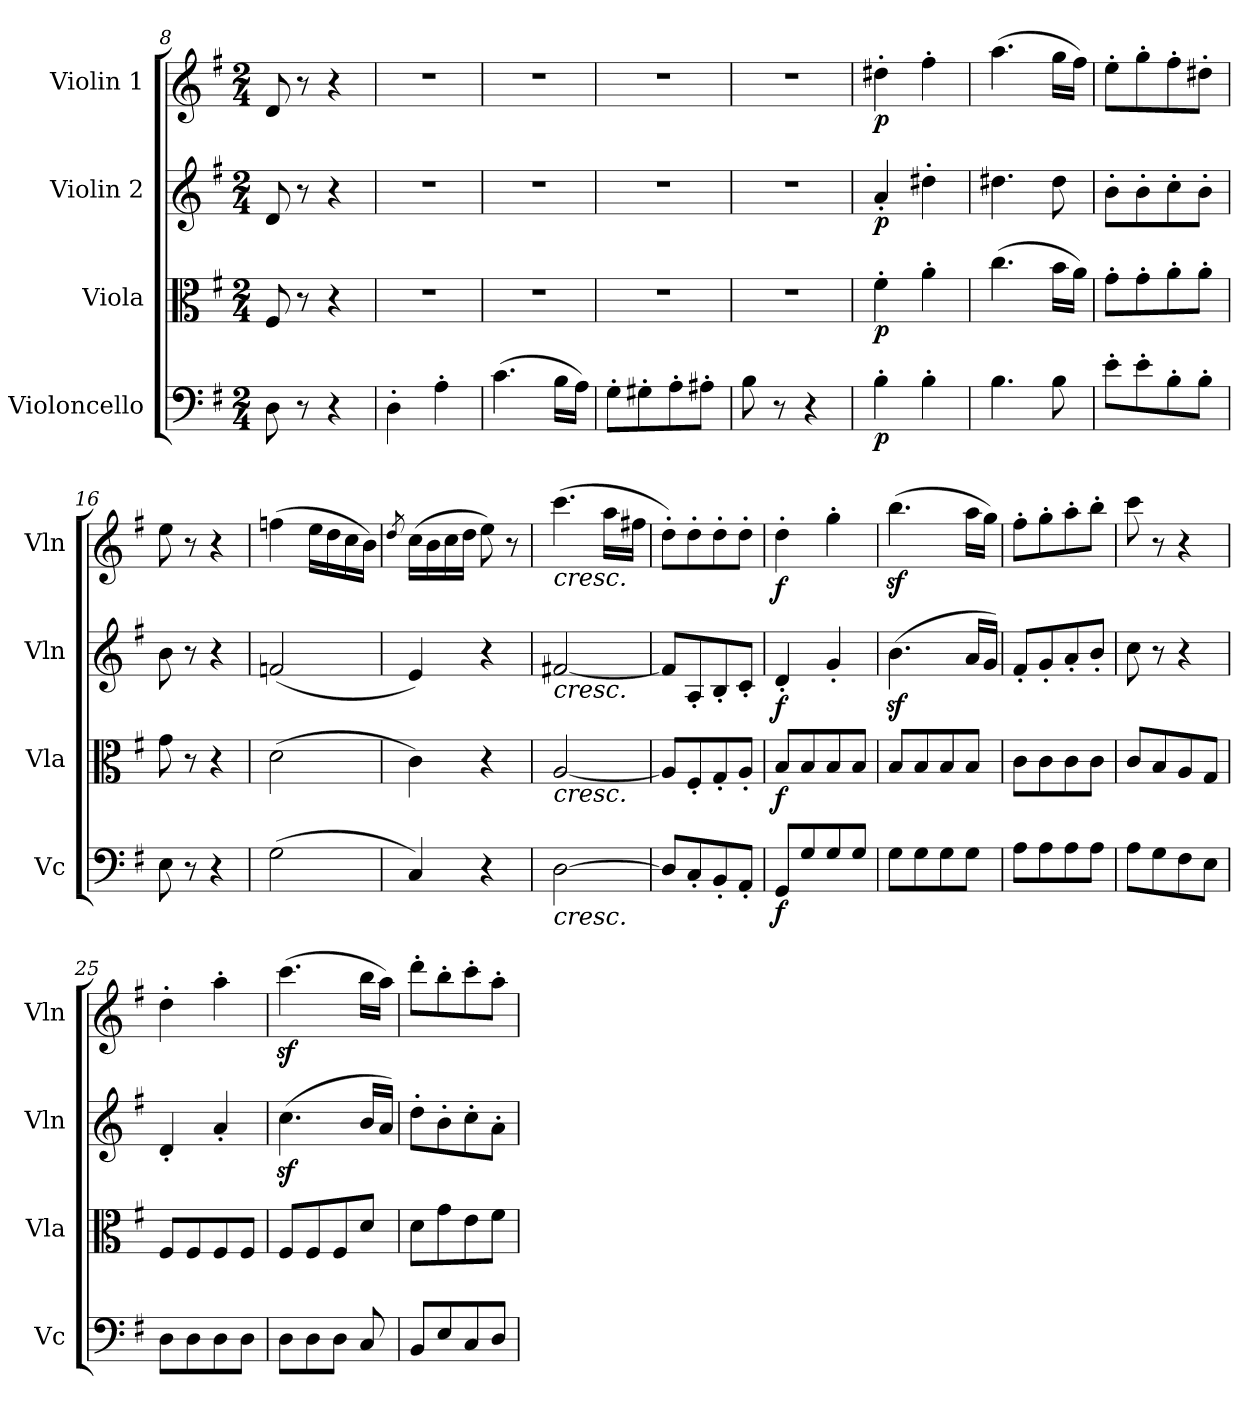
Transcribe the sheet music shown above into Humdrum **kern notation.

**kern	**dynam	**kern	**dynam	**kern	**dynam	**kern	**dynam
*part4	*part4	*part3	*part3	*part2	*part2	*part1	*part1
*staff4	*staff4	*staff3	*staff3	*staff2	*staff2	*staff1	*staff1
*I"Violoncello	*	*I"Viola	*	*I"Violin 2	*	*I"Violin 1	*
*I'Vc	*	*I'Vla	*	*I'Vln	*	*I'Vln	*
*clefF4	*	*clefC3	*	*clefG2	*	*clefG2	*
*k[f#]	*	*k[f#]	*	*k[f#]	*	*k[f#]	*
*M2/4	*	*M2/4	*	*M2/4	*	*M2/4	*
=8	=8	=8	=8	=8	=8	=8	=8
8D\	.	8F#/	.	8d/	.	8d/	.
8r	.	8r	.	8r	.	8r	.
4r	.	4r	.	4r	.	4r	.
=9	=9	=9	=9	=9	=9	=9	=9
4D'\	.	2r	.	2r	.	2r	.
4A'\	.	.	.	.	.	.	.
=10	=10	=10	=10	=10	=10	=10	=10
(4.c\	.	2r	.	2r	.	2r	.
16B\LL	.	.	.	.	.	.	.
16A\JJ)	.	.	.	.	.	.	.
=11	=11	=11	=11	=11	=11	=11	=11
8G'\L	.	2r	.	2r	.	2r	.
8G#X'\	.	.	.	.	.	.	.
8A'\	.	.	.	.	.	.	.
8A#X'\J	.	.	.	.	.	.	.
!!LO:LB:g=z
=12	=12	=12	=12	=12	=12	=12	=12
8B\	.	2r	.	2r	.	2r	.
8r	.	.	.	.	.	.	.
4r	.	.	.	.	.	.	.
=13	=13	=13	=13	=13	=13	=13	=13
!	!LO:DY:b	!	!LO:DY:b	!	!LO:DY:b	!	!LO:DY:b
4B'\	p	4f#'\	p	4a'/	p	4dd#X'\	p
4B'\	.	4a'\	.	4dd#X'\	.	4ff#'\	.
!!LO:LB:g=z
=14	=14	=14	=14	=14	=14	=14	=14
4.B\	.	(4.cc\	.	4.dd#X\	.	(4.aa\	.
8B\	.	16b\LL	.	8dd#\	.	16gg\LL	.
.	.	16a\JJ)	.	.	.	16ff#\JJ)	.
=15	=15	=15	=15	=15	=15	=15	=15
8e'\L	.	8g'\L	.	8b'\L	.	8ee'\L	.
8e'\	.	8g'\	.	8b'\	.	8gg'\	.
8B'\	.	8a'\	.	8cc'\	.	8ff#'\	.
8B'\J	.	8a'\J	.	8b'\J	.	8dd#X'\J	.
=16	=16	=16	=16	=16	=16	=16	=16
8E\	.	8g\	.	8b\	.	8ee\	.
8r	.	8r	.	8r	.	8r	.
4r	.	4r	.	4r	.	4r	.
=17	=17	=17	=17	=17	=17	=17	=17
(2G\	.	(2d\	.	(2fn/	.	(4ffn\	.
.	.	.	.	.	.	16ee\LL	.
.	.	.	.	.	.	16dd\	.
.	.	.	.	.	.	16cc\	.
.	.	.	.	.	.	16b\JJ)	.
=18	=18	=18	=18	=18	=18	=18	=18
.	.	.	.	.	.	8qdd/	.
4C/)	.	4c\)	.	4e/)	.	(16cc\LL	.
.	.	.	.	.	.	16b\	.
.	.	.	.	.	.	16cc\	.
.	.	.	.	.	.	16dd\JJ	.
4r	.	4r	.	4r	.	8ee\)	.
.	.	.	.	.	.	8r	.
=19	=19	=19	=19	=19	=19	=19	=19
!	!	!	!	!	!	!LO:TX:b:i:t=cresc.	!
!	!	!	!	!LO:TX:b:i:t=cresc.	!	!	!
!	!	!LO:TX:b:i:t=cresc.	!	!	!	!	!
!LO:TX:b:i:t=cresc.	!	!	!	!	!	!	!
[2D\	.	[2A/	.	[2f#X/	.	(4.ccc\	.
.	.	.	.	.	.	16aa\LL	.
.	.	.	.	.	.	16ff#X\JJ	.
=20	=20	=20	=20	=20	=20	=20	=20
8D/L]	.	8A/L]	.	8f#/L]	.	8dd'\L)	.
8C'/	.	8F#'/	.	8A'/	.	8dd'\	.
8BB'/	.	8G'/	.	8B'/	.	8dd'\	.
8AA'/J	.	8A'/J	.	8c'/J	.	8dd'\J	.
=21	=21	=21	=21	=21	=21	=21	=21
!	!LO:DY:b	!	!LO:DY:b	!	!LO:DY:b	!	!LO:DY:b
8GG/L	f	8B/L	f	4d'/	f	4dd'\	f
8G/	.	8B/	.	.	.	.	.
8G/	.	8B/	.	4g'/	.	4gg'\	.
8G/J	.	8B/J	.	.	.	.	.
=22	=22	=22	=22	=22	=22	=22	=22
8G\L	.	8B/L	.	(4.bz<\	.	(4.bbz<\	.
8G\	.	8B/	.	.	.	.	.
8G\	.	8B/	.	.	.	.	.
8G\J	.	8B/J	.	16a/LL	.	16aa\LL	.
.	.	.	.	16g/JJ)	.	16gg\JJ)	.
!!LO:LB:g=z
=23	=23	=23	=23	=23	=23	=23	=23
8A\L	.	8c\L	.	8f#'/L	.	8ff#'\L	.
8A\	.	8c\	.	8g'/	.	8gg'\	.
8A\	.	8c\	.	8a'/	.	8aa'\	.
8A\J	.	8c\J	.	8b'/J	.	8bb'\J	.
=24	=24	=24	=24	=24	=24	=24	=24
8A\L	.	8c/L	.	8cc\	.	8ccc\	.
8G\	.	8B/	.	8r	.	8r	.
8F#\	.	8A/	.	4r	.	4r	.
8E\J	.	8G/J	.	.	.	.	.
!!LO:LB:g=z
=25	=25	=25	=25	=25	=25	=25	=25
8D\L	.	8F#/L	.	4d'/	.	4dd'\	.
8D\	.	8F#/	.	.	.	.	.
8D\	.	8F#/	.	4a'/	.	4aa'\	.
8D\J	.	8F#/J	.	.	.	.	.
=26	=26	=26	=26	=26	=26	=26	=26
8D\L	.	8F#/L	.	(4.ccz<\	.	(4.cccz<\	.
8D\	.	8F#/	.	.	.	.	.
8D\J	.	8F#/	.	.	.	.	.
8C/	.	8d/J	.	16b/LL	.	16bb\LL	.
.	.	.	.	16a/JJ)	.	16aa\JJ)	.
=27	=27	=27	=27	=27	=27	=27	=27
8BB/L	.	8d\L	.	8dd'\L	.	8ddd'\L	.
8E/	.	8g\	.	8b'\	.	8bb'\	.
8C/	.	8e\	.	8cc'\	.	8ccc'\	.
8D/J	.	8f#\J	.	8a'\J	.	8aa'\J	.
=	=	=	=	=	=	=	=
*-	*-	*-	*-	*-	*-	*-	*-
